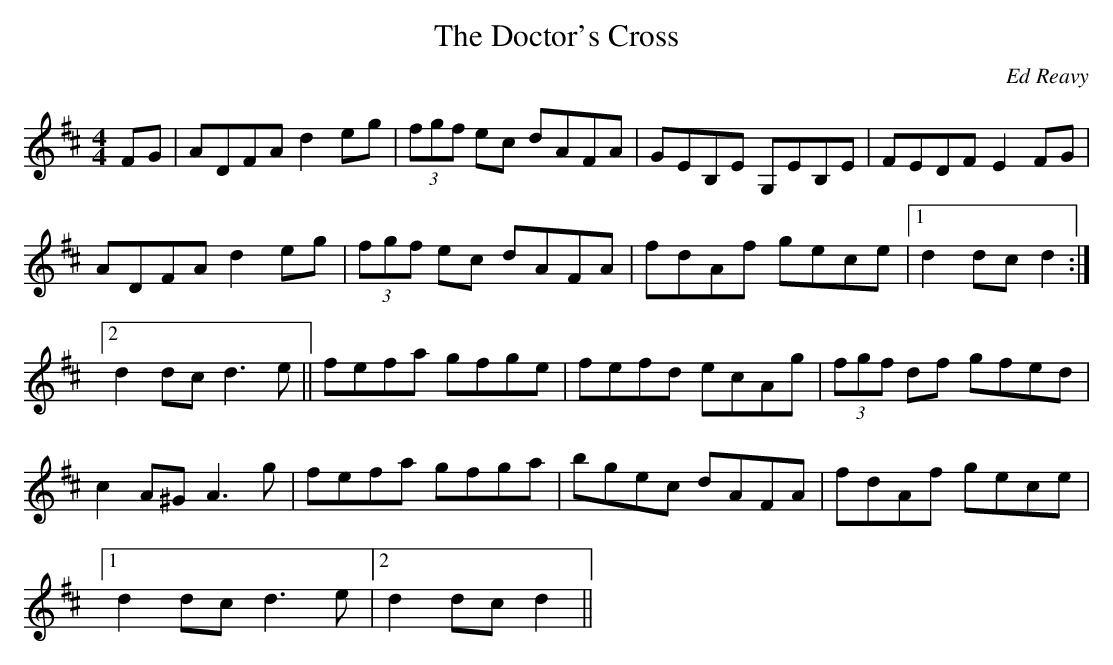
X:1
T:The Doctor's Cross
C:Ed Reavy
M:4/4
L:1/8
K:D
FG|ADFA d2 eg|(3fgf ec dAFA|GEB,E G,EB,E|FEDF E2 FG|
ADFA d2 eg|(3fgf ec dAFA|fdAf gece|1d2 dc d2:|
[2d2 dc d3 e||fefa gfge|fefd ecAg|(3fgf df gfed|
c2 A^G A3 g|fefa gfga|bgec dAFA|fdAf gece|
[1d2 dc d3 e|2d2 dc d2||
